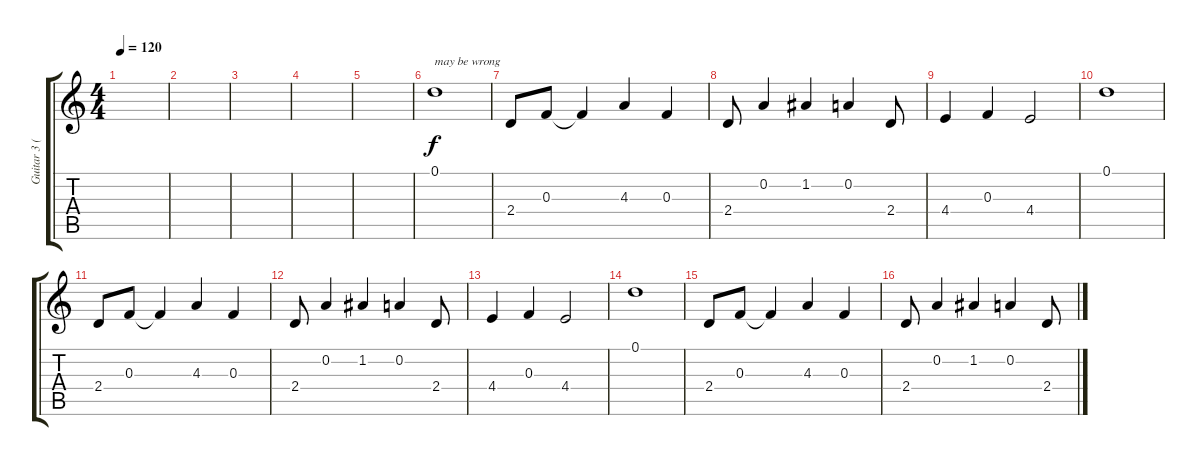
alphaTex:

\track ("Guitar 3 (clean)" "Guitar 3 (") {instrument electricguitarclean}
\staff {score tabs}
\tuning (D4 A3 F3 C3 G2 D2) {hide}
\ts (4 4)
\tempo 120
\clef g2
\ks c
|
|
|
|
|
0.1.1{txt "may be wrong"} |
2.4.8 0.3.8 0.3{t}.4 4.3.4 0.3.4 |
2.4.8 0.2.4 1.2.4 0.2.4 2.4.8 |
4.4.4 0.3.4 4.4.2 |
0.1.1 |
2.4.8 0.3.8 0.3{t}.4 4.3.4 0.3.4 |
2.4.8 0.2.4 1.2.4 0.2.4 2.4.8 |
4.4.4 0.3.4 4.4.2 |
0.1.1 |
2.4.8 0.3.8 0.3{t}.4 4.3.4 0.3.4 |
2.4.8 0.2.4 1.2.4 0.2.4 2.4.8
